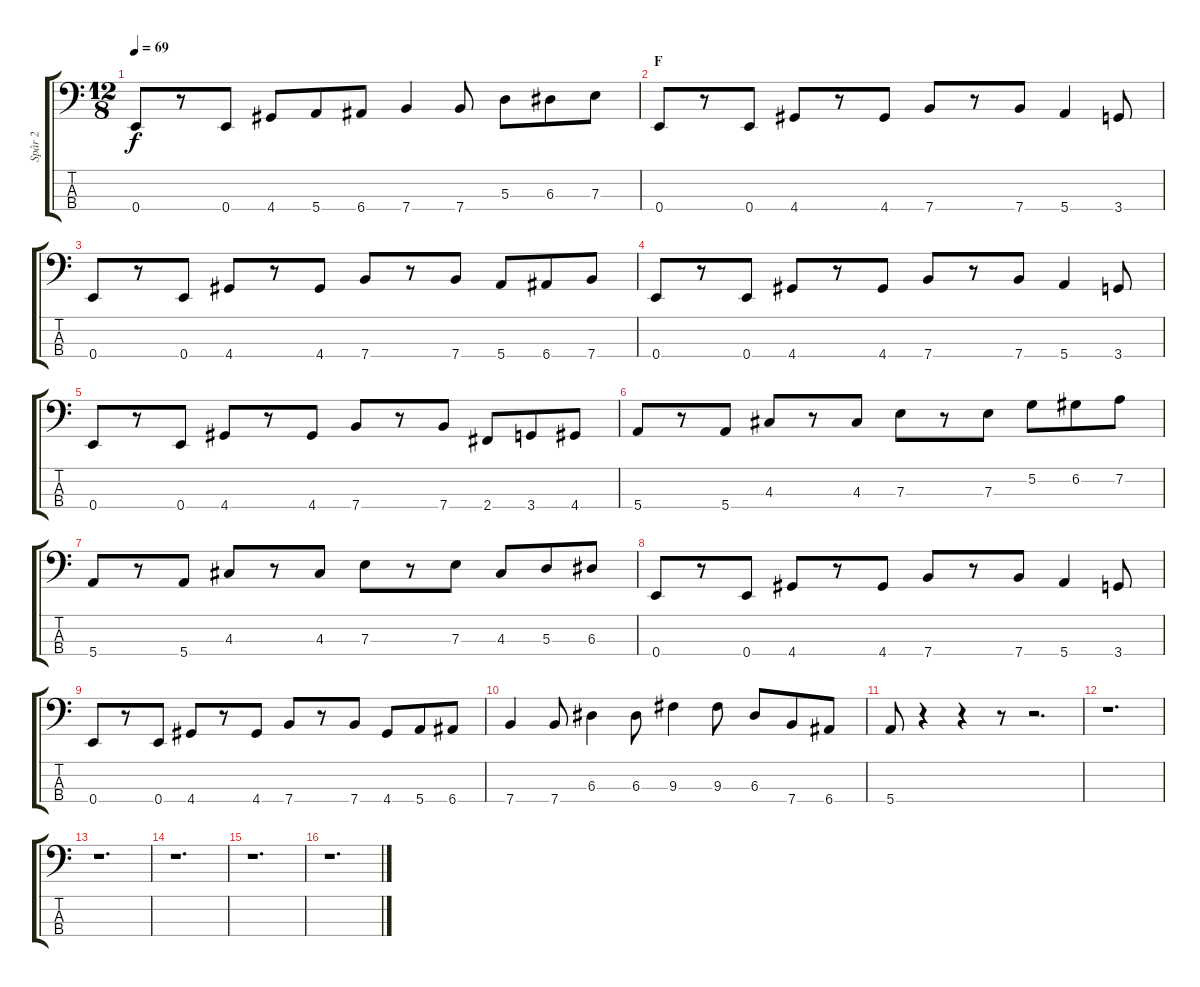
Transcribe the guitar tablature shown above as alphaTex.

\track ("Spår 2" "Spår 2") {instrument electricbassfinger}
\staff {score tabs}
\tuning (G2 D2 A1 E1) {hide}
\ts (12 8)
\tempo 69
\clef f4
\ks c
0.4.8{dy f} r.8 0.4.8 4.4.8 5.4.8 6.4.8 7.4.4 7.4.8 5.3.8 6.3.8 7.3.8 |
\section ("" "F")
0.4.8 r.8 0.4.8 4.4.8 r.8 4.4.8 7.4.8 r.8 7.4.8 5.4.4 3.4.8 |
0.4.8 r.8 0.4.8 4.4.8 r.8 4.4.8 7.4.8 r.8 7.4.8 5.4.8 6.4.8 7.4.8 |
0.4.8 r.8 0.4.8 4.4.8 r.8 4.4.8 7.4.8 r.8 7.4.8 5.4.4 3.4.8 |
0.4.8 r.8 0.4.8 4.4.8 r.8 4.4.8 7.4.8 r.8 7.4.8 2.4.8 3.4.8 4.4.8 |
5.4.8 r.8 5.4.8 4.3.8 r.8 4.3.8 7.3.8 r.8 7.3.8 5.2.8 6.2.8 7.2.8 |
5.4.8 r.8 5.4.8 4.3.8 r.8 4.3.8 7.3.8 r.8 7.3.8 4.3.8 5.3.8 6.3.8 |
0.4.8 r.8 0.4.8 4.4.8 r.8 4.4.8 7.4.8 r.8 7.4.8 5.4.4 3.4.8 |
0.4.8 r.8 0.4.8 4.4.8 r.8 4.4.8 7.4.8 r.8 7.4.8 4.4.8 5.4.8 6.4.8 |
7.4.4 7.4.8 6.3.4 6.3.8 9.3.4 9.3.8 6.3.8 7.4.8 6.4.8 |
5.4.8 r.4 r.4 r.8 r.2{d} |
r.1{d} |
r.1{d} |
r.1{d} |
r.1{d} |
r.1{d}
